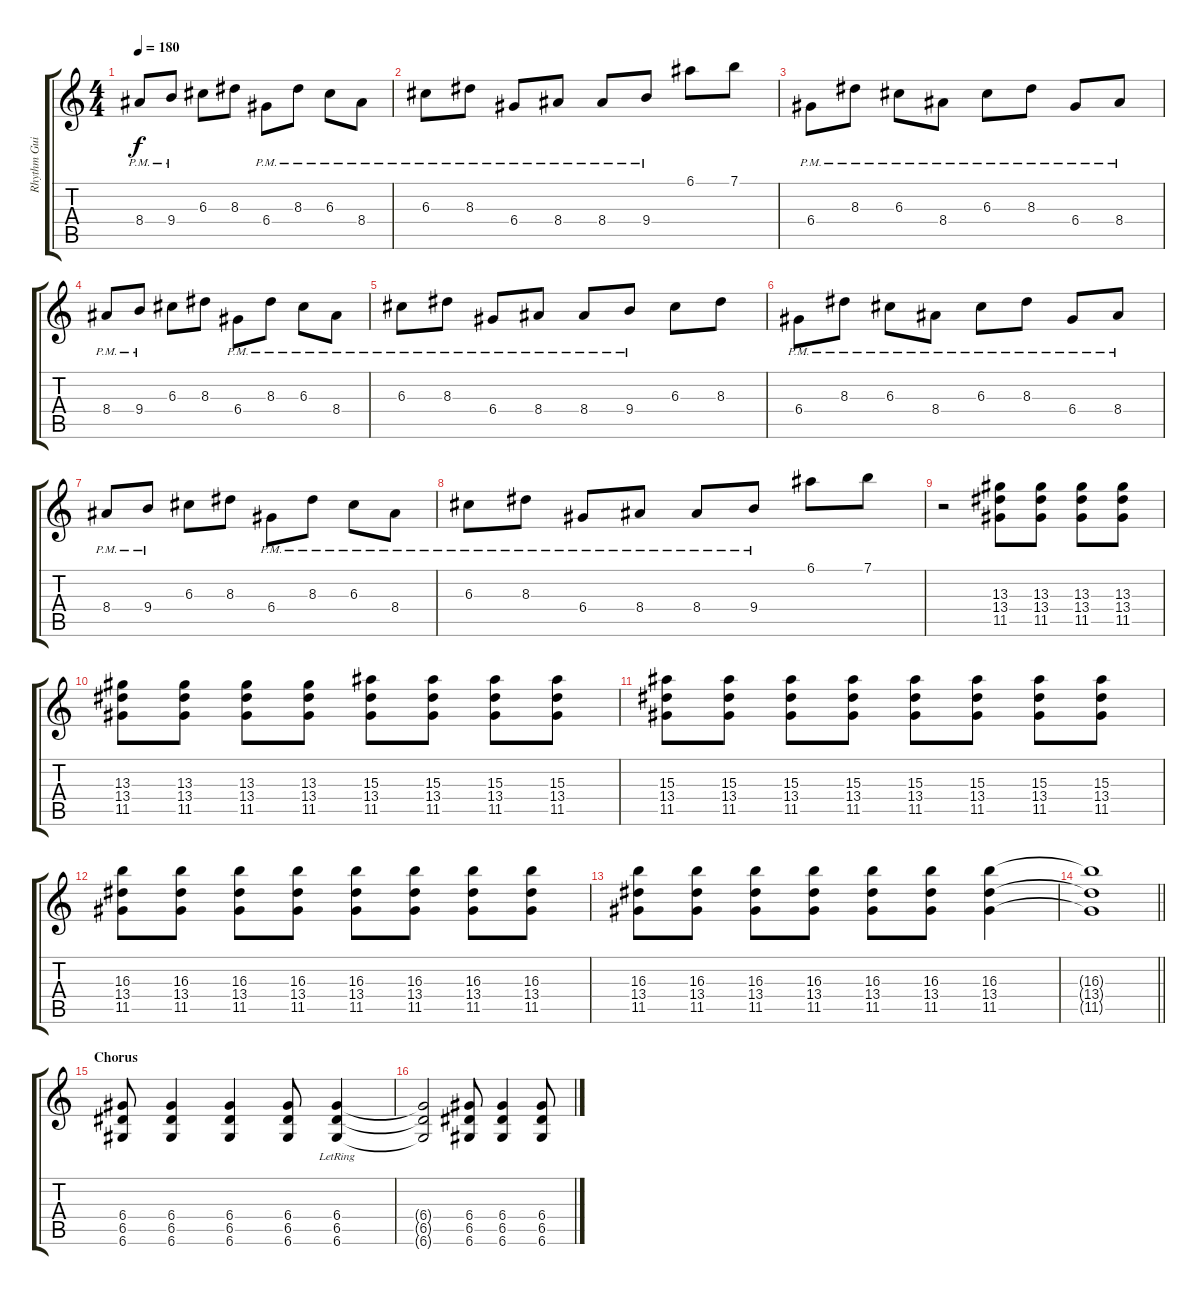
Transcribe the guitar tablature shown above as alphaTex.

\track ("Rhythm Guitar" "Rhythm Gui") {instrument overdrivenguitar}
\staff {score tabs}
\tuning (E4 B3 G3 D3 A2 D2) {hide}
\ts (4 4)
\tempo 180
\clef g2
\ks c
8.4{pm}.8{dy f} 9.4{pm}.8 6.3.8 8.3.8 6.4{pm}.8 8.3{pm}.8 6.3{pm}.8 8.4{pm}.8 |
6.3{pm}.8 8.3{pm}.8 6.4{pm}.8 8.4{pm}.8 8.4{pm}.8 9.4{pm}.8 6.1.8 7.1.8 |
6.4{pm}.8 8.3{pm}.8 6.3{pm}.8 8.4{pm}.8 6.3{pm}.8 8.3{pm}.8 6.4{pm}.8 8.4{pm}.8 |
8.4{pm}.8 9.4{pm}.8 6.3.8 8.3.8 6.4{pm}.8 8.3{pm}.8 6.3{pm}.8 8.4{pm}.8 |
6.3{pm}.8 8.3{pm}.8 6.4{pm}.8 8.4{pm}.8 8.4{pm}.8 9.4{pm}.8 6.3.8 8.3.8 |
6.4{pm}.8 8.3{pm}.8 6.3{pm}.8 8.4{pm}.8 6.3{pm}.8 8.3{pm}.8 6.4{pm}.8 8.4{pm}.8 |
8.4{pm}.8 9.4{pm}.8 6.3.8 8.3.8 6.4{pm}.8 8.3{pm}.8 6.3{pm}.8 8.4{pm}.8 |
6.3{pm}.8 8.3{pm}.8 6.4{pm}.8 8.4{pm}.8 8.4{pm}.8 9.4{pm}.8 6.1.8 7.1.8 |
r.2 (13.3 13.4 11.5).8 (13.3 13.4 11.5).8 (13.3 13.4 11.5).8 (13.3 13.4 11.5).8 |
(13.3 13.4 11.5).8 (13.3 13.4 11.5).8 (13.3 13.4 11.5).8 (13.3 13.4 11.5).8 (15.3 13.4 11.5).8 (15.3 13.4 11.5).8 (15.3 13.4 11.5).8 (15.3 13.4 11.5).8 |
(15.3 13.4 11.5).8 (15.3 13.4 11.5).8 (15.3 13.4 11.5).8 (15.3 13.4 11.5).8 (15.3 13.4 11.5).8 (15.3 13.4 11.5).8 (15.3 13.4 11.5).8 (15.3 13.4 11.5).8 |
(16.3 13.4 11.5).8 (16.3 13.4 11.5).8 (16.3 13.4 11.5).8 (16.3 13.4 11.5).8 (16.3 13.4 11.5).8 (16.3 13.4 11.5).8 (16.3 13.4 11.5).8 (16.3 13.4 11.5).8 |
(16.3 13.4 11.5).8 (16.3 13.4 11.5).8 (16.3 13.4 11.5).8 (16.3 13.4 11.5).8 (16.3 13.4 11.5).8 (16.3 13.4 11.5).8 (16.3 13.4 11.5).4 |
\barLineRight lightlight
(16.3{t} 13.4{t} 11.5{t}).1 |
\section ("" "Chorus")
(6.4 6.5 6.6).8 (6.4 6.5 6.6).4 (6.4 6.5 6.6).4 (6.4 6.5 6.6).8 (6.4 6.5 6.6{lr}).4 |
(6.4{t} 6.5{t} 6.6{t}).2 (6.4 6.5 6.6).8 (6.4 6.5 6.6).4 (6.4 6.5 6.6).8
